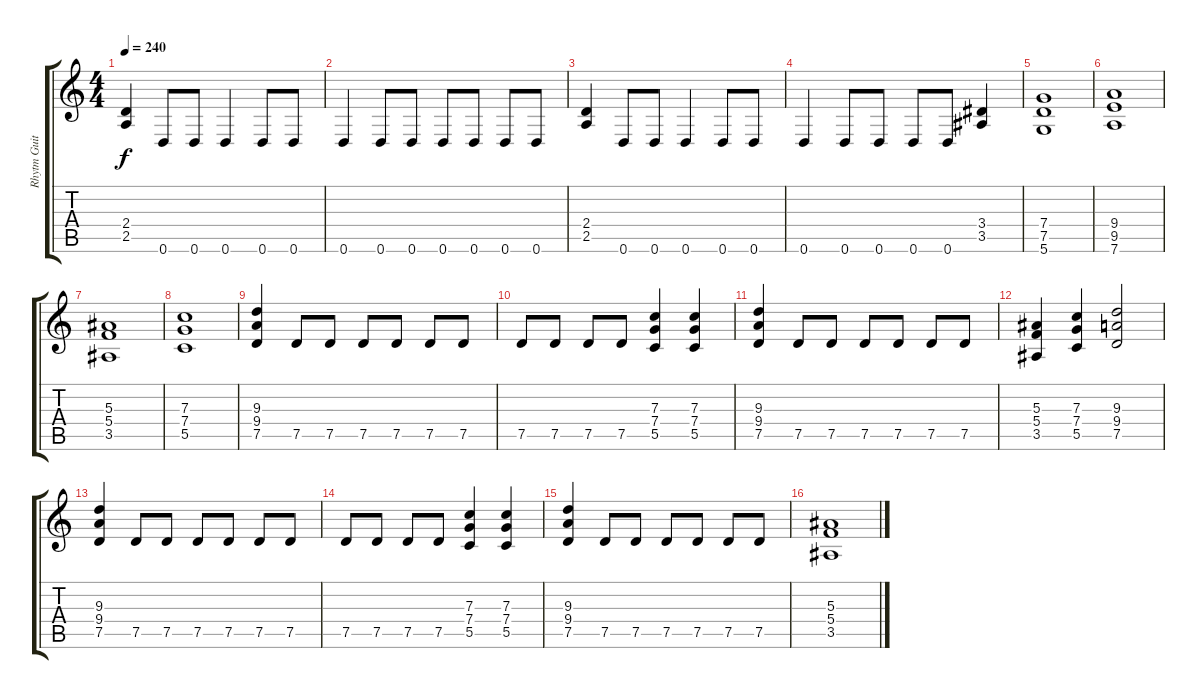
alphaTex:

\track ("Rhytm Guitar" "Rhytm Guit") {instrument distortionguitar}
\staff {score tabs}
\tuning (D4 A3 F3 C3 G2 D2) {hide}
\ts (4 4)
\tempo 240
\clef g2
\ks c
(2.4 2.5).4{dy f} 0.6.8 0.6.8 0.6.4 0.6.8 0.6.8 |
0.6.4 0.6.8 0.6.8 0.6.8 0.6.8 0.6.8 0.6.8 |
(2.4 2.5).4 0.6.8 0.6.8 0.6.4 0.6.8 0.6.8 |
0.6.4 0.6.8 0.6.8 0.6.8 0.6.8 (3.4 3.5).4 |
(7.4 7.5 5.6).1 |
(9.4 9.5 7.6).1 |
(5.3 5.4 3.5).1 |
(7.3 7.4 5.5).1 |
(9.3 9.4 7.5).4 7.5.8 7.5.8 7.5.8 7.5.8 7.5.8 7.5.8 |
7.5.8 7.5.8 7.5.8 7.5.8 (7.3 7.4 5.5).4 (7.3 7.4 5.5).4 |
(9.3 9.4 7.5).4 7.5.8 7.5.8 7.5.8 7.5.8 7.5.8 7.5.8 |
(5.3 5.4 3.5).4 (7.3 7.4 5.5).4 (9.3 9.4 7.5).2 |
(9.3 9.4 7.5).4 7.5.8 7.5.8 7.5.8 7.5.8 7.5.8 7.5.8 |
7.5.8 7.5.8 7.5.8 7.5.8 (7.3 7.4 5.5).4 (7.3 7.4 5.5).4 |
(9.3 9.4 7.5).4 7.5.8 7.5.8 7.5.8 7.5.8 7.5.8 7.5.8 |
(5.3 5.4 3.5).1
